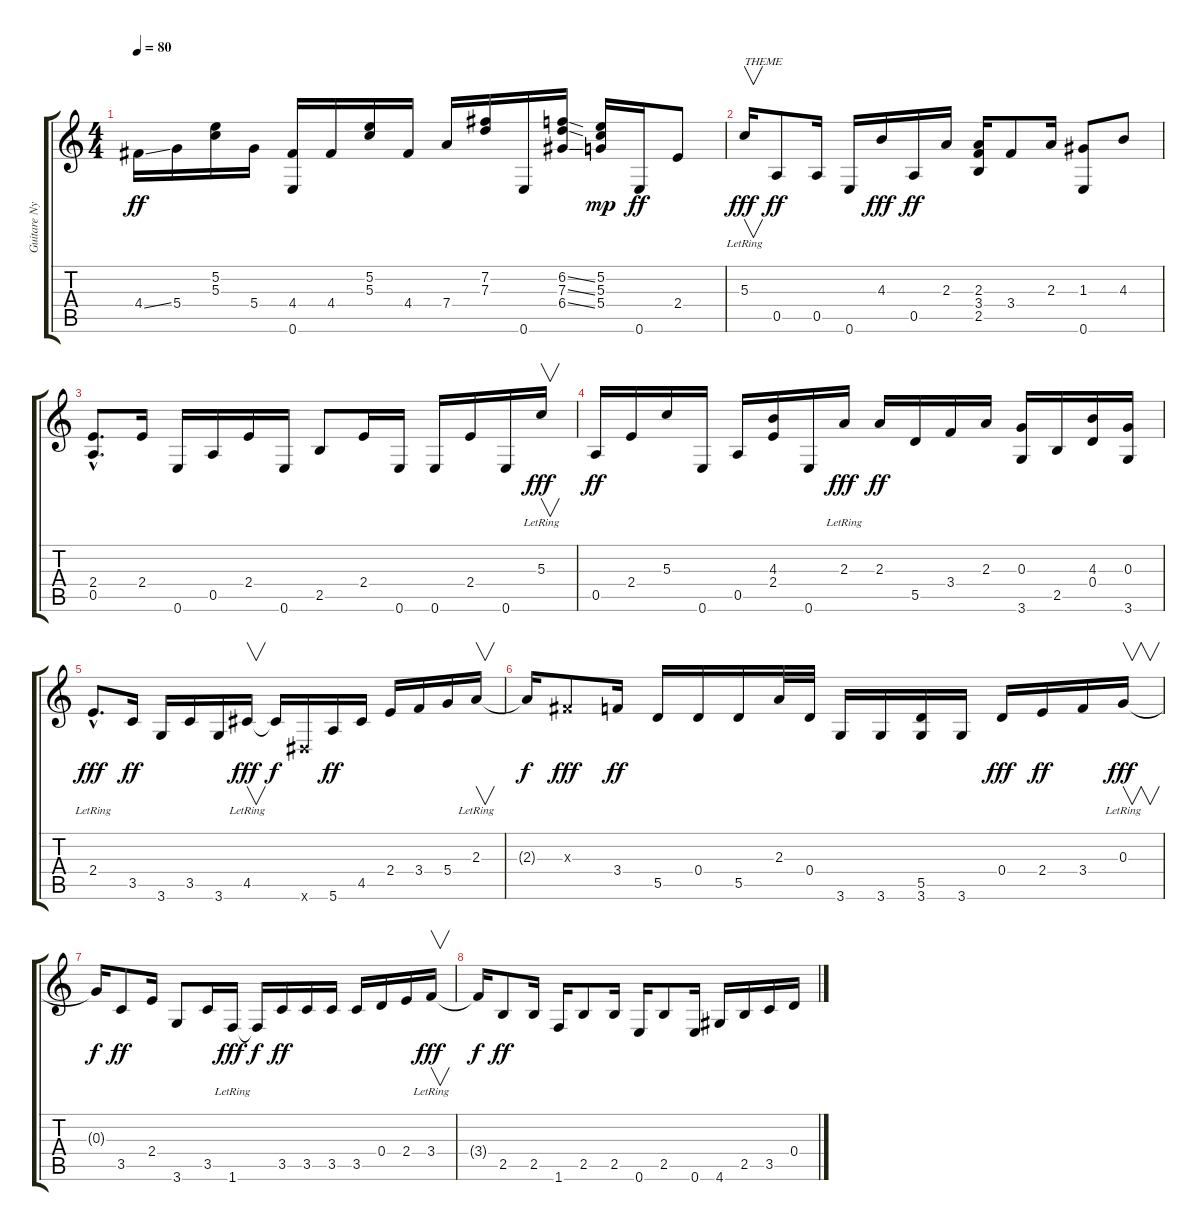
\track ("Guitare Nylon" "Guitare Ny") {instrument acousticguitarnylon}
\staff {score tabs}
\tuning (E4 B3 G3 D3 A2 E2) {hide}
\ts (4 4)
\tempo 80
\clef g2
\ks c
4.4{ss}.16{dy ff} 5.4.16 (5.2 5.3).16 5.4.16 (4.4 0.6).16 4.4.16 (5.2 5.3).16 4.4.16 7.4.16 (7.2 7.3).16 0.6.16 (6.2{ss} 7.3{ss} 6.4{ss}).16 (5.2 5.3 5.4).16{dy mp} 0.6.16{dy ff} 2.4.8 |
5.3{lr}.16{v txt "THEME" dy fff} 0.5.8{dy ff} 0.5.16 0.6.16 4.3.16{dy fff} 0.5.16{dy ff} 2.3.16 (2.3 3.4 2.5).16 3.4.8 2.3.16 (1.3 0.6).8 4.3.8 |
(2.4{hac} 0.5{hac}).8{d} 2.4.16 0.6.16 0.5.16 2.4.16 0.6.16 2.5.8 2.4.16 0.6.16 0.6.16 2.4.16 0.6.16 5.3{lr}.16{v dy fff} |
0.5.16{dy ff} 2.4.16 5.3.16 0.6.16 0.5.16 (4.3 2.4).16 0.6.16 2.3{lr}.16{dy fff} 2.3.16{dy ff} 5.5.16 3.4.16 2.3.16 (0.3 3.6).16 2.5.16 (4.3 0.4).16 (0.3 3.6).16 |
2.4{hac lr}.8{d dy fff} 3.5.16{dy ff} 3.6.16 3.5.16 3.6.16 4.5{lr}.16{v dy fff} 4.5{t}.16{dy f} -1.6{x}.16 5.6.16{dy ff} 4.5.16 2.4.16 3.4.16 5.4.16 2.3{lr}.16{v} |
2.3{t}.16{dy f} -1.3{x}.8{dy fff} 3.4.16{dy ff} 5.5.16 0.4.16 5.5.16 2.3.32 0.4.32 3.6.16 3.6.16 (5.5 3.6).16 3.6.16 0.4.16{dy fff} 2.4.16{dy ff} 3.4.16 0.3{lr}.16{v dy fff} |
0.3{t}.16{dy f} 3.5.8{dy ff} 2.4.16 3.6.8 3.5.16 1.6{lr}.16{dy fff} 1.6{t}.16{dy f} 3.5.16{dy ff} 3.5.16 3.5.16 3.5.16 0.4.16 2.4.16 3.4{lr}.16{v dy fff} |
3.4{t}.16{dy f} 2.5.8{dy ff} 2.5.16 1.6.16 2.5.8 2.5.16 0.6.16 2.5.8 0.6.16 4.6.16 2.5.16 3.5.16 0.4.16
